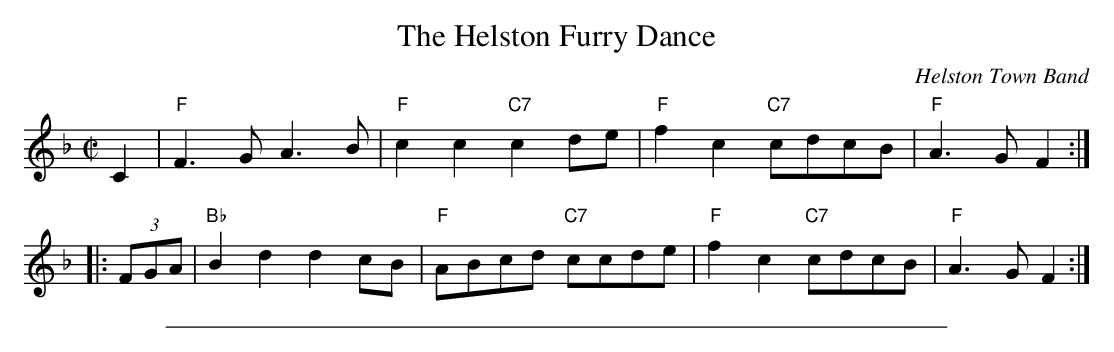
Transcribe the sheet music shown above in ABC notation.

X:1
T: The Helston Furry Dance
O: Helston Town Band
M: C|
L: 1/8
K: F
      C2 |  "F"F3 G A3 B | "F"c2c2 "C7"c2de | "F"f2c2 "C7"cdcB | "F"A3 G F2 :|
|: (3FGA | "Bb"B2d2 d2cB | "F"ABcd "C7"ccde | "F"f2c2 "C7"cdcB | "F"A3 G F2 :|
